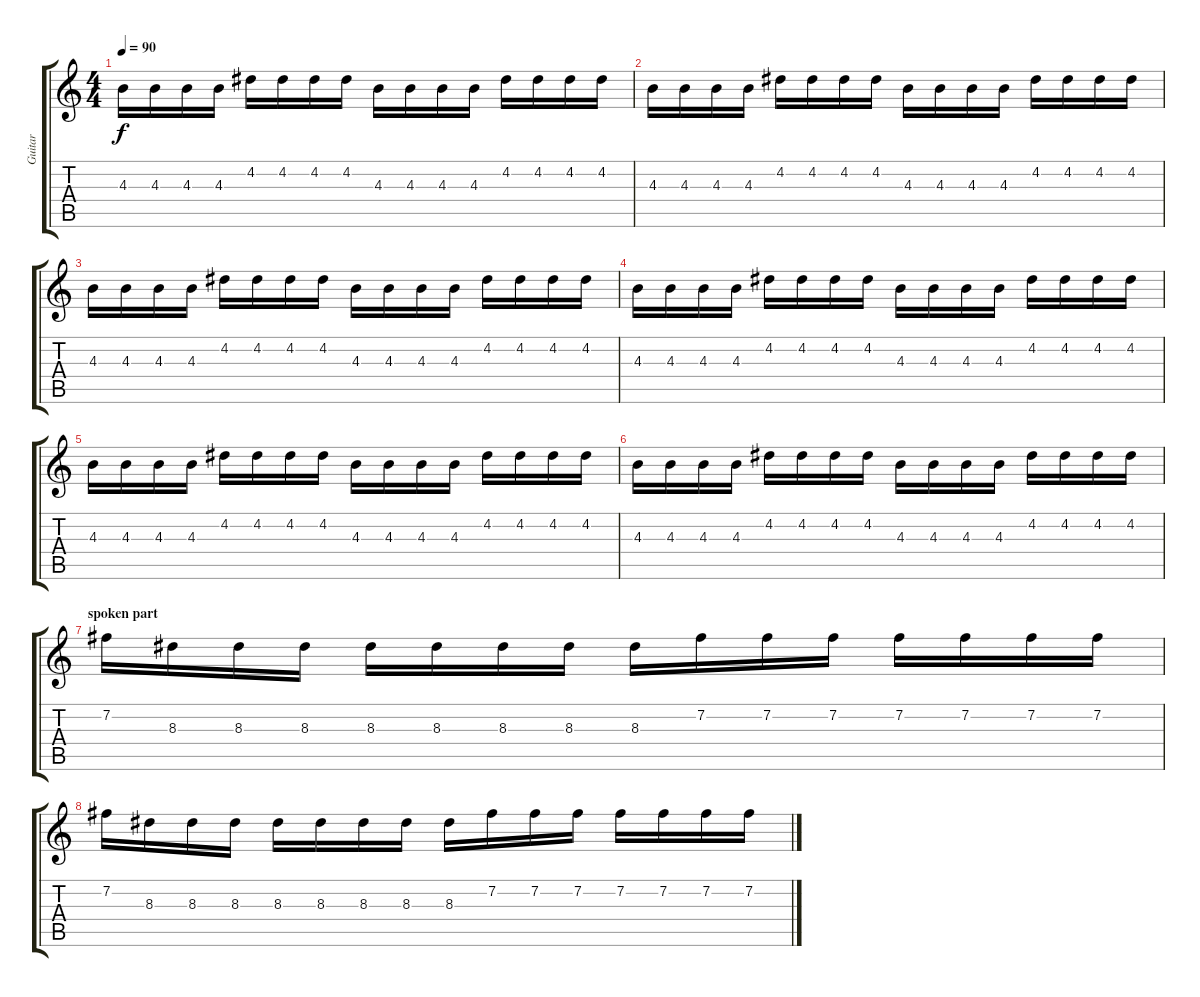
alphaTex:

\track ("Guitar" "Guitar") {instrument distortionguitar}
\staff {score tabs}
\tuning (E4 B3 G3 D3 A2 E2) {hide}
\ts (4 4)
\tempo 90
\clef g2
\ks c
4.3.16{dy f} 4.3.16 4.3.16 4.3.16 4.2.16 4.2.16 4.2.16 4.2.16 4.3.16 4.3.16 4.3.16 4.3.16 4.2.16 4.2.16 4.2.16 4.2.16 |
4.3.16 4.3.16 4.3.16 4.3.16 4.2.16 4.2.16 4.2.16 4.2.16 4.3.16 4.3.16 4.3.16 4.3.16 4.2.16 4.2.16 4.2.16 4.2.16 |
4.3.16 4.3.16 4.3.16 4.3.16 4.2.16 4.2.16 4.2.16 4.2.16 4.3.16 4.3.16 4.3.16 4.3.16 4.2.16 4.2.16 4.2.16 4.2.16 |
4.3.16 4.3.16 4.3.16 4.3.16 4.2.16 4.2.16 4.2.16 4.2.16 4.3.16 4.3.16 4.3.16 4.3.16 4.2.16 4.2.16 4.2.16 4.2.16 |
4.3.16 4.3.16 4.3.16 4.3.16 4.2.16 4.2.16 4.2.16 4.2.16 4.3.16 4.3.16 4.3.16 4.3.16 4.2.16 4.2.16 4.2.16 4.2.16 |
4.3.16 4.3.16 4.3.16 4.3.16 4.2.16 4.2.16 4.2.16 4.2.16 4.3.16 4.3.16 4.3.16 4.3.16 4.2.16 4.2.16 4.2.16 4.2.16 |
\section ("" "spoken part")
7.2.16 8.3.16 8.3.16 8.3.16 8.3.16 8.3.16 8.3.16 8.3.16 8.3.16 7.2.16 7.2.16 7.2.16 7.2.16 7.2.16 7.2.16 7.2.16 |
7.2.16 8.3.16 8.3.16 8.3.16 8.3.16 8.3.16 8.3.16 8.3.16 8.3.16 7.2.16 7.2.16 7.2.16 7.2.16 7.2.16 7.2.16 7.2.16
